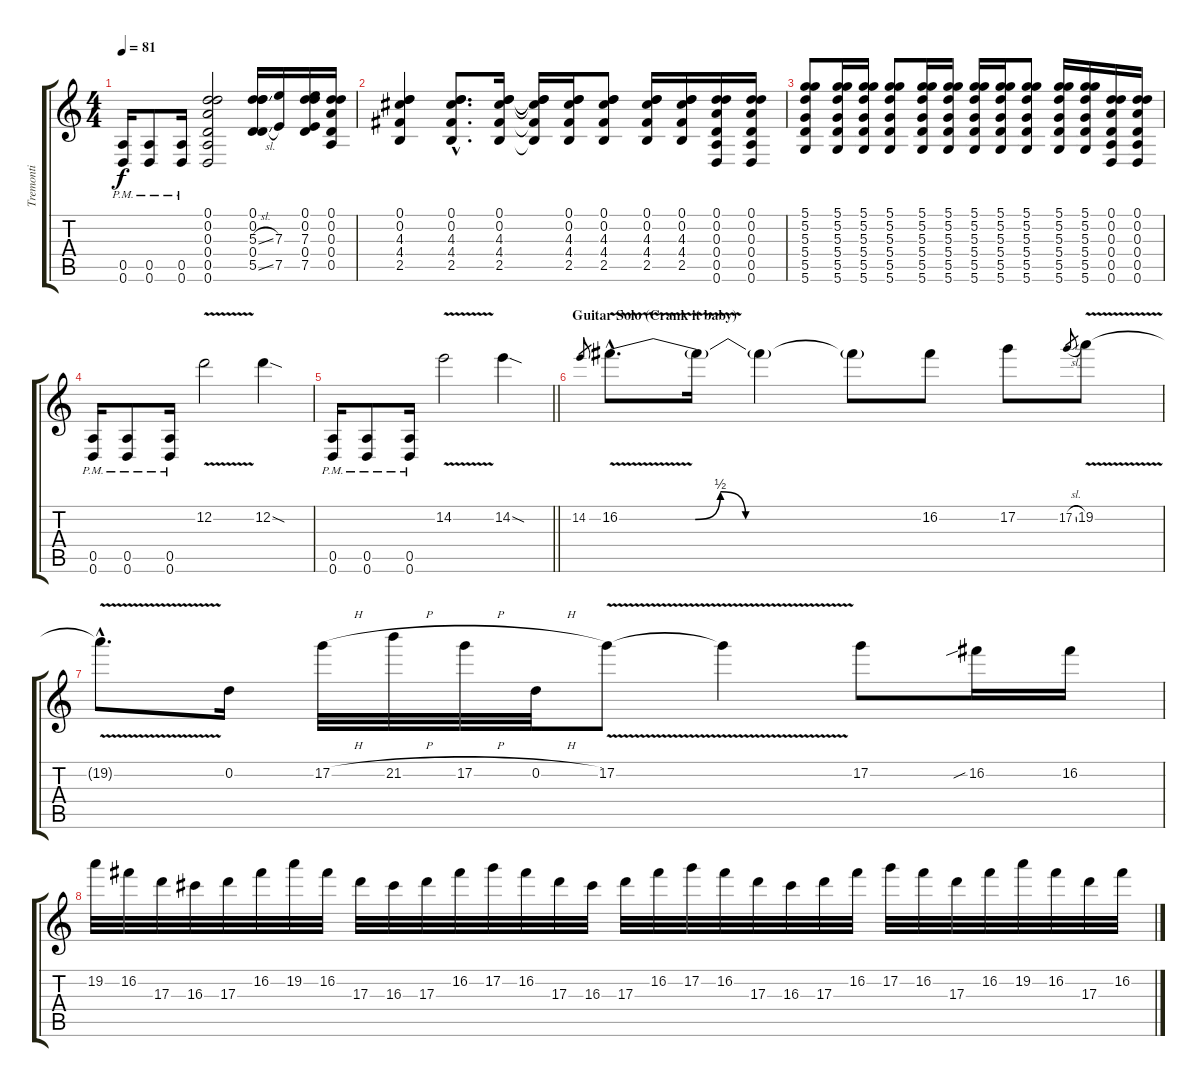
\track ("Tremonti" "Tremonti") {instrument distortionguitar}
\staff {score tabs}
\tuning (D4 D4 A3 D3 A2 D2) {hide}
\ts (4 4)
\tempo 81
\clef g2
\ks c
(0.5{pm} 0.6{pm}).16{dy f} (0.5{pm} 0.6{pm}).8 (0.5{pm} 0.6{pm}).16 (0.1 0.2 0.3 0.4 0.5 0.6).2 (0.1 0.2 5.3{sl} 0.4 5.5{sl}).16 (7.3 7.5).16 (0.1 0.2 7.3 0.4 7.5).16 (0.1 0.2 0.3 0.4 0.5).16 |
(0.1 0.2 4.3 4.4 2.5).4 (0.1{hac} 0.2{hac} 4.3{hac} 4.4{hac} 2.5{hac}).8{d} (0.1 0.2 4.3 4.4 2.5).16 (0.1{t} 0.2{t} 4.3{t} 4.4{t} 2.5{t}).16 (0.1 0.2 4.3 4.4 2.5).16 (0.1 0.2 4.3 4.4 2.5).8 (0.1 0.2 4.3 4.4 2.5).16 (0.1 0.2 4.3 4.4 2.5).16 (0.1 0.2 0.3 0.4 0.5 0.6).16 (0.1 0.2 0.3 0.4 0.5 0.6).16 |
(5.1 5.2 5.3 5.4 5.5 5.6).8 (5.1 5.2 5.3 5.4 5.5 5.6).16 (5.1 5.2 5.3 5.4 5.5 5.6).16 (5.1 5.2 5.3 5.4 5.5 5.6).8 (5.1 5.2 5.3 5.4 5.5 5.6).16 (5.1 5.2 5.3 5.4 5.5 5.6).16 (5.1 5.2 5.3 5.4 5.5 5.6).16 (5.1 5.2 5.3 5.4 5.5 5.6).16 (5.1 5.2 5.3 5.4 5.5 5.6).8 (5.1 5.2 5.3 5.4 5.5 5.6).16 (5.1 5.2 5.3 5.4 5.5 5.6).16 (0.1 0.2 0.3 0.4 0.5 0.6).16 (0.1 0.2 0.3 0.4 0.5 0.6).16 |
(0.5{pm} 0.6{pm}).16 (0.5{pm} 0.6{pm}).8 (0.5{pm} 0.6{pm}).16 12.2{v}.2 12.2{sod}.4 |
\barLineRight lightlight
(0.5{pm} 0.6{pm}).16 (0.5{pm} 0.6{pm}).8 (0.5{pm} 0.6{pm}).16 14.2{v}.2 14.2{sod}.4 |
\section ("" "Guitar Solo (Crank it baby)")
14.2.8{gr} 16.2{be (custom 0 0 15 0 20 2 25 0 30 0 45 0 60 0) v hac}.8{d} 16.2{t}.16 16.2{t}.4 16.2{t}.8 16.2.8 17.2.8 17.2{sl}.8{gr} 19.2{v}.8 |
19.2{hac t}.8{d} 0.2.16 17.2{h}.32 21.2{h}.32 17.2{h}.32 0.2{h}.32 17.2{v}.8 17.2{t}.4 17.2.8 16.2{sib}.16 16.2.16 |
19.2.32 16.2.32 17.3.32 16.3.32 17.3.32 16.2.32 19.2.32 16.2.32 17.3.32 16.3.32 17.3.32 16.2.32 17.2.32 16.2.32 17.3.32 16.3.32 17.3.32 16.2.32 17.2.32 16.2.32 17.3.32 16.3.32 17.3.32 16.2.32 17.2.32 16.2.32 17.3.32 16.2.32 19.2.32 16.2.32 17.3.32 16.2.32
